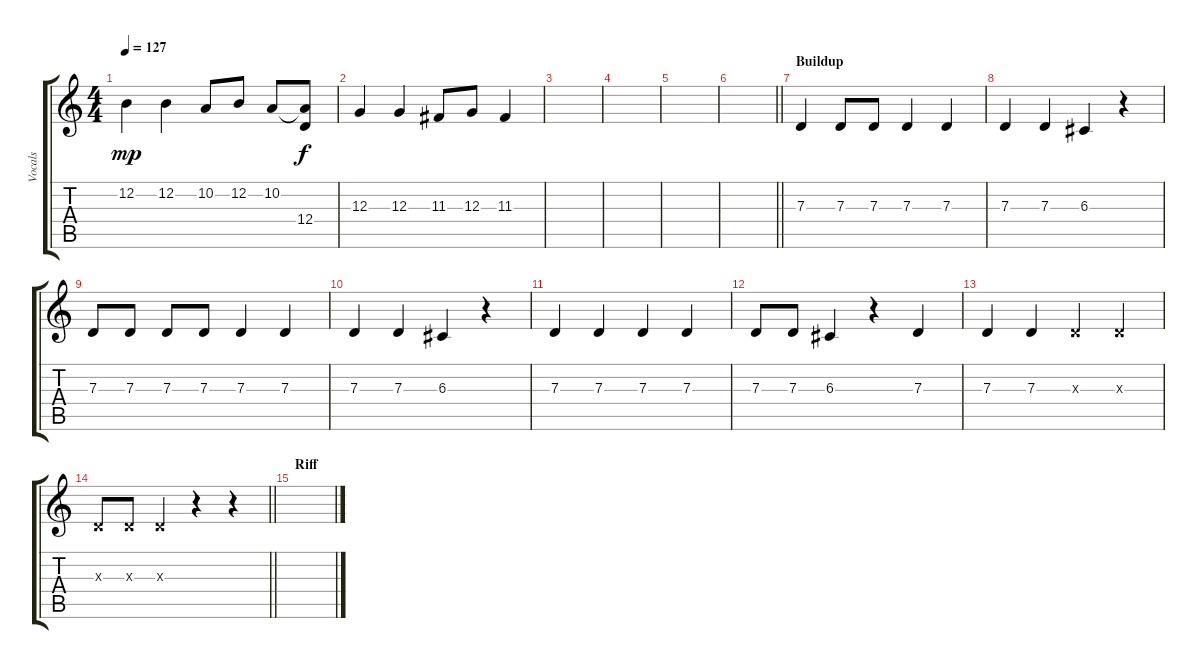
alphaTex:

\track ("Vocals" "Vocals") {instrument oboe}
\staff {score tabs}
\tuning (E4 B3 G3 D3 A2 E2) {hide}
\ts (4 4)
\tempo 127
\clef g2
\ks c
12.2.4{dy mp} 12.2.4 10.2.8 12.2.8 10.2.8 (10.2{t} 12.4).8{dy f} |
12.3.4 12.3.4 11.3.8 12.3.8 11.3.4 |
|
|
|
\barLineRight lightlight
|
\section ("" "Buildup")
7.3.4 7.3.8 7.3.8 7.3.4 7.3.4 |
7.3.4 7.3.4 6.3.4 r.4 |
7.3.8 7.3.8 7.3.8 7.3.8 7.3.4 7.3.4 |
7.3.4 7.3.4 6.3.4 r.4 |
7.3.4 7.3.4 7.3.4 7.3.4 |
7.3.8 7.3.8 6.3.4 r.4 7.3.4 |
7.3.4 7.3.4 7.3{x}.4 7.3{x}.4 |
\barLineRight lightlight
7.3{x}.8 7.3{x}.8 7.3{x}.4 r.4 r.4 |
\section ("" "Riff")
